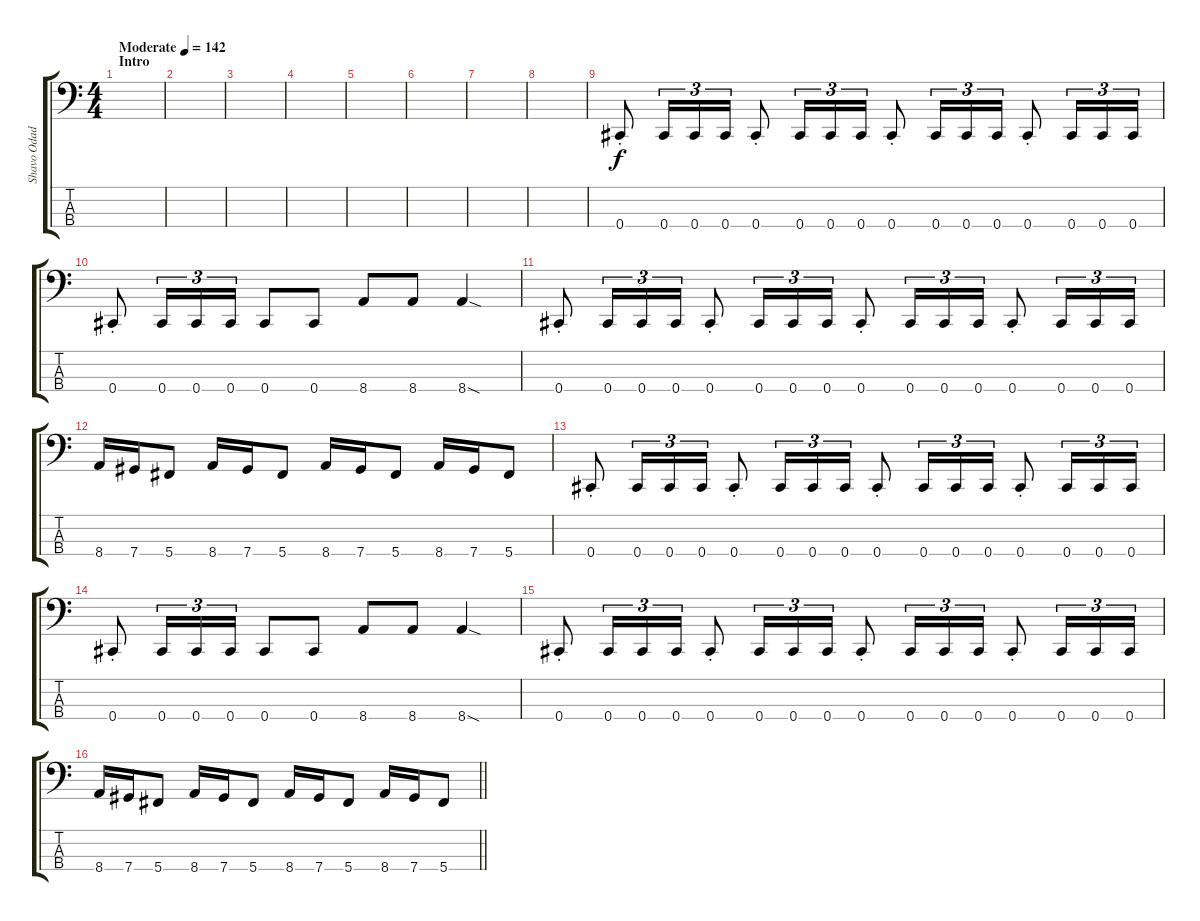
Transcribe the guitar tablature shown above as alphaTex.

\track ("Shavo Odadjian" "Shavo Odad") {instrument electricbassfinger}
\staff {score tabs}
\tuning (Gb2 Db2 Ab1 Db1) {hide}
\ts (4 4)
\section ("" "Intro")
\tempo (142 "Moderate")
\clef f4
\ks c
|
|
|
|
|
|
|
|
0.4{st}.8 0.4.16{tu (3 2)} 0.4.16{tu (3 2)} 0.4.16{tu (3 2)} 0.4{st}.8 0.4.16{tu (3 2)} 0.4.16{tu (3 2)} 0.4.16{tu (3 2)} 0.4{st}.8 0.4.16{tu (3 2)} 0.4.16{tu (3 2)} 0.4.16{tu (3 2)} 0.4{st}.8 0.4.16{tu (3 2)} 0.4.16{tu (3 2)} 0.4.16{tu (3 2)} |
0.4{st}.8 0.4.16{tu (3 2)} 0.4.16{tu (3 2)} 0.4.16{tu (3 2)} 0.4.8 0.4.8 8.4.8 8.4.8 8.4{sod}.4 |
0.4{st}.8 0.4.16{tu (3 2)} 0.4.16{tu (3 2)} 0.4.16{tu (3 2)} 0.4{st}.8 0.4.16{tu (3 2)} 0.4.16{tu (3 2)} 0.4.16{tu (3 2)} 0.4{st}.8 0.4.16{tu (3 2)} 0.4.16{tu (3 2)} 0.4.16{tu (3 2)} 0.4{st}.8 0.4.16{tu (3 2)} 0.4.16{tu (3 2)} 0.4.16{tu (3 2)} |
8.4.16 7.4.16 5.4.8 8.4.16 7.4.16 5.4.8 8.4.16 7.4.16 5.4.8 8.4.16 7.4.16 5.4.8 |
0.4{st}.8 0.4.16{tu (3 2)} 0.4.16{tu (3 2)} 0.4.16{tu (3 2)} 0.4{st}.8 0.4.16{tu (3 2)} 0.4.16{tu (3 2)} 0.4.16{tu (3 2)} 0.4{st}.8 0.4.16{tu (3 2)} 0.4.16{tu (3 2)} 0.4.16{tu (3 2)} 0.4{st}.8 0.4.16{tu (3 2)} 0.4.16{tu (3 2)} 0.4.16{tu (3 2)} |
0.4{st}.8 0.4.16{tu (3 2)} 0.4.16{tu (3 2)} 0.4.16{tu (3 2)} 0.4.8 0.4.8 8.4.8 8.4.8 8.4{sod}.4 |
0.4{st}.8 0.4.16{tu (3 2)} 0.4.16{tu (3 2)} 0.4.16{tu (3 2)} 0.4{st}.8 0.4.16{tu (3 2)} 0.4.16{tu (3 2)} 0.4.16{tu (3 2)} 0.4{st}.8 0.4.16{tu (3 2)} 0.4.16{tu (3 2)} 0.4.16{tu (3 2)} 0.4{st}.8 0.4.16{tu (3 2)} 0.4.16{tu (3 2)} 0.4.16{tu (3 2)} |
\barLineRight lightlight
8.4.16 7.4.16 5.4.8 8.4.16 7.4.16 5.4.8 8.4.16 7.4.16 5.4.8 8.4.16 7.4.16 5.4.8
